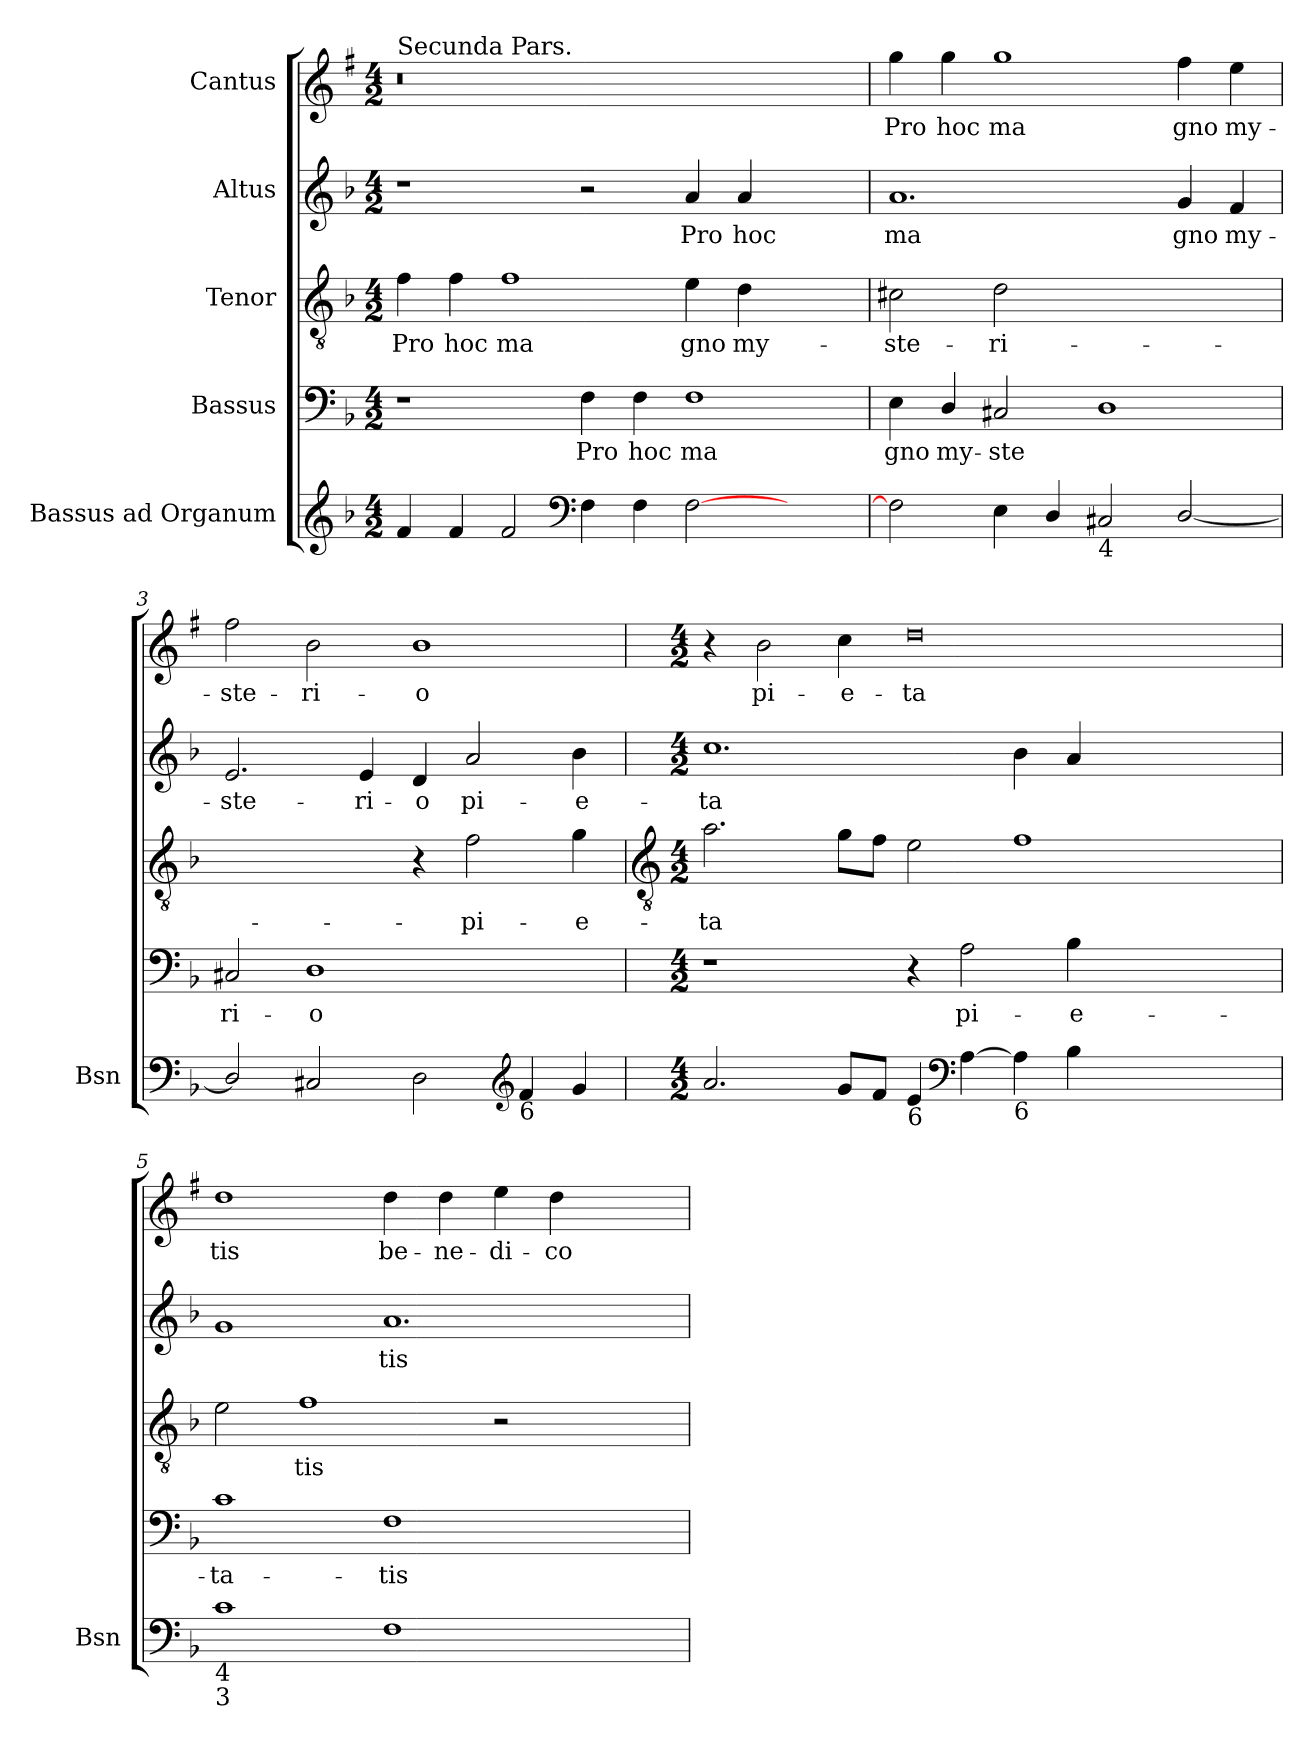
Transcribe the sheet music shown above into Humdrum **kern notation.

**kern	**kern	**text	**kern	**text	**kern	**text	**kern	**text
*part5	*part4	*part4	*part3	*part3	*part2	*part2	*part1	*part1
*staff5	*staff4	*staff4	*staff3	*staff3	*staff2	*staff2	*staff1	*staff1
*I"Bassus ad Organum	*I"Bassus	*	*I"Tenor	*	*I"Altus	*	*I"Cantus	*
*I'Bsn	*	*	*	*	*	*	*	*
*clefG2	*clefF4	*	*clefGv2	*	*clefG2	*	*clefG2	*
*	*	*	*	*	*	*	*ITrd1c2	*
*k[b-]	*k[b-]	*	*k[b-]	*	*k[b-]	*	*k[b-]	*
*F:	*F:	*	*F:	*	*F:	*	*F:	*
*M4/2	*M4/2	*	*M4/2	*	*M4/2	*	*M4/2	*
=1	=1	=1	=1	=1	=1	=1	=1	=1
!	!	!	!	!	!	!	!LO:TX:a:t=Secunda Pars.	!
!	!	!	!	!LO:LY:b	!	!	!	!
4f	1r	.	4f	Pro	1r	.	0r	.
!	!	!	!	!LO:LY:b	!	!	!	!
4f	.	.	4f	hoc	.	.	.	.
!	!	!	!	!LO:LY:b	!	!	!	!
2f	.	.	1f	ma	.	.	.	.
*clefF4	*	*	*	*	*	*	*	*
!	!	!LO:LY:b	!	!	!	!	!	!
4F	4F	Pro	.	.	2r	.	.	.
!	!	!LO:LY:b	!	!	!	!	!	!
4F	4F	hoc	.	.	.	.	.	.
!	!	!LO:LY:b	!	!LO:LY:b	!	!LO:LY:b	!	!
[2F	1F	ma	4e	gno	4a	Pro	.	.
!	!	!	!	!LO:LY:b	!	!LO:LY:b	!	!
.	.	.	4d	my-	4a	hoc	.	.
2ryy	.	.	2ryy	.	2ryy	.	2ryy	.
=2	=2	=2	=2	=2	=2	=2	=2	=2
!	!	!LO:LY:b	!	!LO:LY:b	!	!LO:LY:b	!	!LO:LY:b
2F]	4E	gno	2c#X	-ste-	1.a	ma	4ff	Pro
!	!	!LO:LY:b	!	!	!	!	!	!LO:LY:b
.	4D/	my-	.	.	.	.	4ff	hoc
!	!	!LO:LY:b	!	!LO:LY:b	!	!	!	!LO:LY:b
4E	2C#X	-ste	2d	-ri-	.	.	1ff	ma
4D/	.	.	.	.	.	.	.	.
!LO:TX:b:t=4	!	!	!	!	!	!	!	!
!	!	!	!	!LO:LY:b	!	!	!	!
2C#X	1D/	.	[1Ayy	-o	.	.	.	.
!	!	!	!	!	!	!LO:LY:b	!	!LO:LY:b
[2D/	.	.	.	.	4g	gno	4ee	gno
!	!	!	!	!	!	!LO:LY:b	!	!LO:LY:b
.	.	.	.	.	4f	my-	4dd	my-
=3	=3	=3	=3	=3	=3	=3	=3	=3
!	!	!LO:LY:b	!	!	!	!LO:LY:b	!	!LO:LY:b
2D/]	2C#X	ri-	2.Ayy_	.	2.e	-ste-	2ee	-ste-
!	!	!LO:LY:b	!	!	!	!	!	!LO:LY:b
2C#X	1D	-o	.	.	.	.	2a	-ri-
!	!	!	!	!	!	!LO:LY:b	!	!
.	.	.	4Ayy]	.	4e	-ri-	.	.
!	!	!	!	!	!	!LO:LY:b	!	!LO:LY:b
2D	.	.	4r	.	4d	-o	1a	-o
!	!	!	!	!LO:LY:b	!	!LO:LY:b	!	!
.	.	.	2f	pi-	2a	pi-	.	.
*clefG2	*	*	*	*	*	*	*	*
!LO:TX:b:t=6	!	!	!	!	!	!	!	!
4f	2ryy	.	.	.	.	.	.	.
!	!	!	!	!LO:LY:b	!	!LO:LY:b	!	!
4g	.	.	4g	-e-	4b-	-e-	.	.
!!LO:LB:g=z
=4	=4	=4	=4	=4	=4	=4	=4	=4
*	*	*	*clefGv2	*	*	*	*	*
*M4/2	*M4/2	*	*M4/2	*	*M4/2	*	*M4/2	*
!	!	!	!	!LO:LY:b	!	!LO:LY:b	!	!
2.a	1r	.	2.a	-ta	1.cc	-ta	4r	.
!	!	!	!	!	!	!	!	!LO:LY:b
.	.	.	.	.	.	.	2a	pi-
!	!	!	!	!	!	!	!	!LO:LY:b
8gL	.	.	8gL	.	.	.	4b-	-e-
8fJ	.	.	8fJ	.	.	.	.	.
!LO:TX:b:t=6	!	!	!	!	!	!	!	!
!	!	!	!	!	!	!	!	!LO:LY:b
4e	4r	.	2e	.	.	.	0cc	-ta
*clefF4	*	*	*	*	*	*	*	*
!	!	!LO:LY:b	!	!	!	!	!	!
[4A	2A	pi-	.	.	.	.	.	.
!LO:TX:b:t=6	!	!	!	!	!	!	!	!
4A]	.	.	1f	.	4b-	.	.	.
!	!	!LO:LY:b	!	!	!	!	!	!
4B-	4B-	-e-	.	.	4a	.	.	.
1ryy	1ryy	.	.	.	1ryy	.	.	.
.	.	.	2ryy	.	.	.	.	.
=5	=5	=5	=5	=5	=5	=5	=5	=5
!LO:TX:b:t=4	!	!	!	!	!	!	!	!
!LO:TX:b:t=3	!	!	!	!	!	!	!	!
!	!	!LO:LY:b	!	!	!	!	!	!LO:LY:b
1c	1c	-ta-	2e	.	1g	.	1cc	tis
!	!	!	!	!LO:LY:b	!	!	!	!
.	.	.	1f	tis	.	.	.	.
!	!	!LO:LY:b	!	!	!	!LO:LY:b	!	!LO:LY:b
1F	1F	-tis	.	.	1.a	tis	4cc	be-
!	!	!	!	!	!	!	!	!LO:LY:b
.	.	.	.	.	.	.	4cc	-ne-
!	!	!	!	!	!	!	!	!LO:LY:b
.	.	.	2r	.	.	.	4dd	-di-
!	!	!	!	!	!	!	!	!LO:LY:b
.	.	.	.	.	.	.	4cc	-co
2ryy	2ryy	.	2ryy	.	.	.	2ryy	.
=	=	=	=	=	=	=	=	=
*-	*-	*-	*-	*-	*-	*-	*-	*-
